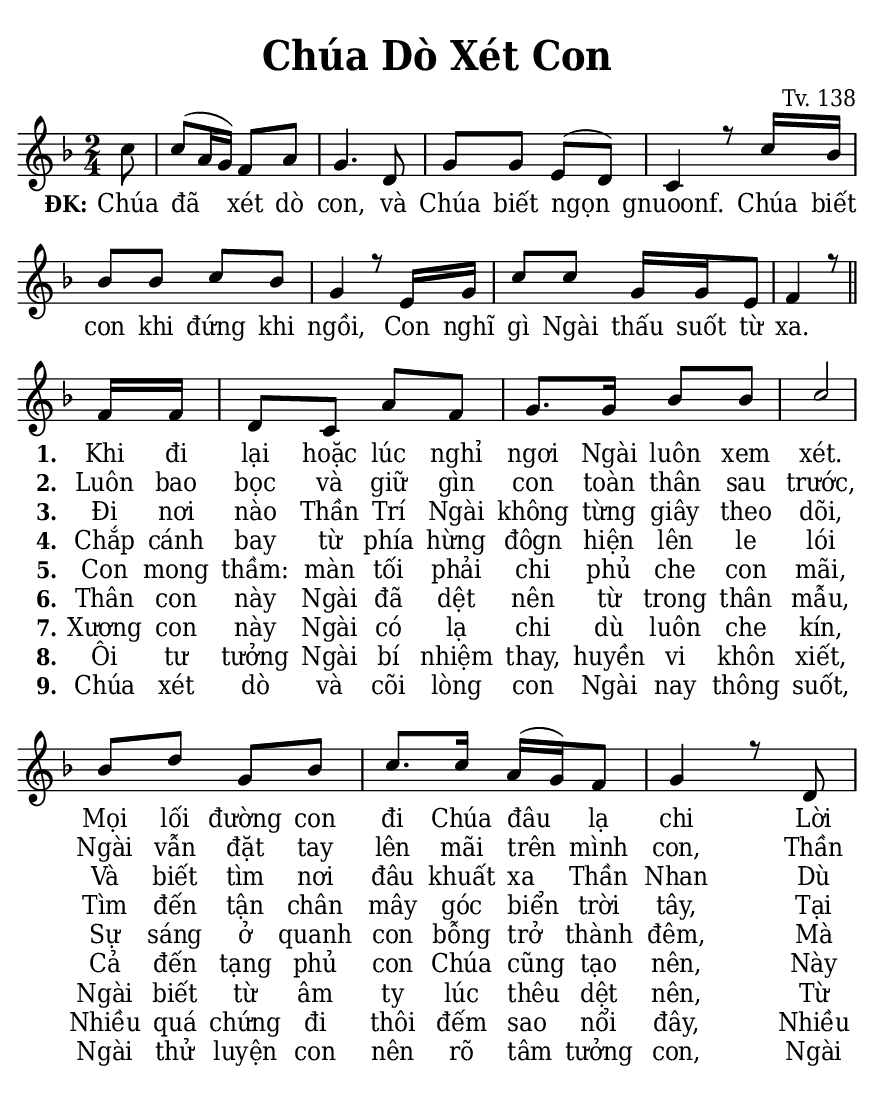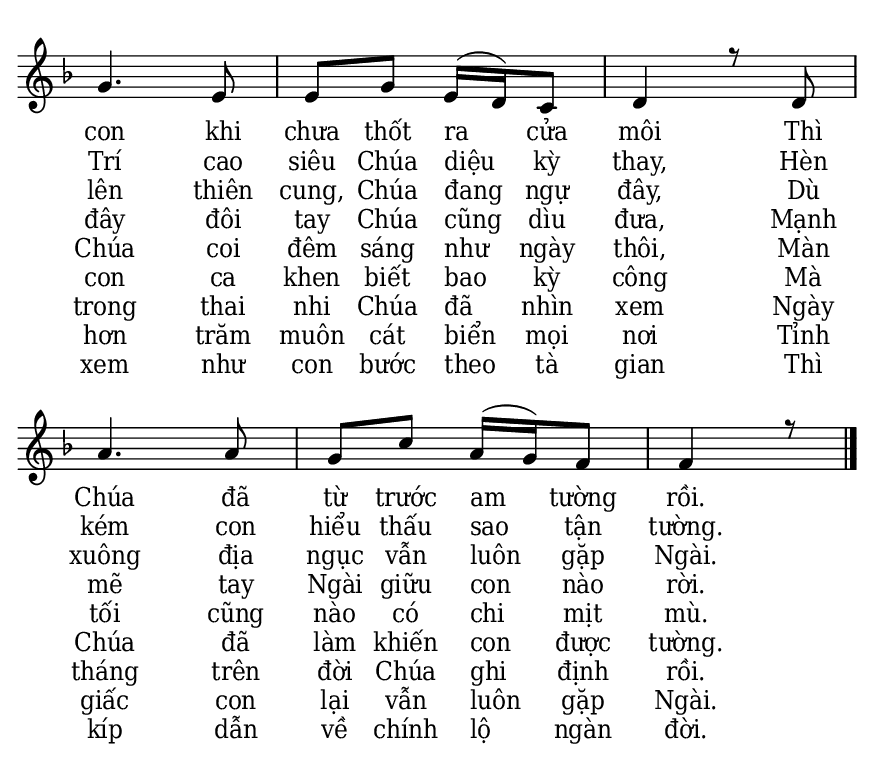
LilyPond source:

% Cài đặt chung\
\version "2.22.1"
\include "english.ly"

\header {
  title = \markup { \fontsize #1 "Chúa Dò Xét Con" }
  composer = "Tv. 138"
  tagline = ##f
}

% Nhạc phiên khúc
nhacPhienKhucSop = \relative c'' {
  \partial 8 c8 |
  c (a16 g) f8 a |
  g4. d8 |
  g g e (d) |
  c4 r8 c'16 bf |
  bf8 bf c bf |
  g4 r8 e16 g |
  c8 c g16 g e8 |
  f4 r8 \bar "||" \break
  
  f16 f |
  d8 c a' f |
  g8. g16 bf8 bf |
  c2 |
  bf8 d g, bf |
  c8. c16 a (g) f8 |
  g4 r8 d |
  g4. e8 |
  e g e16 (d) c8 |
  d4 r8 d |
  a'4. a8 |
  g c a16 (g) f8 |
  f4 r8 \bar "|."
}

nhacPhienKhucAlto = \relative c' {
  
}

% Lời phiên khúc
loiPhienKhucSop = \lyrics {
  \set stanza = "ĐK:"
  Chúa đã xét dò con,
  và Chúa biết ngọn gnuoonf.
  Chúa biết con khi đứng khi ngồi,
  Con nghĩ gì Ngài thấu suốt từ xa.
  <<
    {
      \set stanza = "1."
      Khi đi lại hoặc lúc nghỉ ngơi
      Ngài luôn xem xét.
      Mọi lối đường con đi Chúa đâu lạ chi
      Lời con khi chưa thốt ra cửa môi
      Thì Chúa đã từ trước am tường rồi.
    }
    \new Lyrics {
	    \set associatedVoice = "beSop"
	    \set stanza = "2."
	    Luôn bao bọc và giữ gìn con
	    toàn thân sau trước,
	    Ngài vẫn đặt tay lên mãi trên mình con,
	    Thần Trí cao siêu Chúa diệu kỳ thay,
	    Hèn kém con hiểu thấu sao tận tường.
    }
    \new Lyrics {
	    \set associatedVoice = "beSop"
	    \set stanza = "3."
	    Đi nơi nào Thần Trí Ngài không từng giây theo dõi,
	    Và biết tìm nơi đâu khuất xa Thần Nhan
	    Dù lên thiên cung, Chúa đang ngự đây,
	    Dù xuông địa ngục vẫn luôn gặp Ngài.
    }
    \new Lyrics {
	    \set associatedVoice = "beSop"
	    \set stanza = "4."
	    Chắp cánh bay từ phía hừng đôgn hiện lên le lói
	    Tìm đến tận chân mây góc biển trời tây,
	    Tại đây đôi tay Chúa cũng dìu đưa,
	    Mạnh mẽ tay Ngài giữu con nào rời.
    }
    \new Lyrics {
	    \set associatedVoice = "beSop"
	    \set stanza = "5."
	    Con mong thầm:
	    màn tối phải chi phủ che con mãi,
	    Sự sáng ở quanh con bỗng trở thành đêm,
	    Mà Chúa coi đêm sáng như ngày thôi,
	    Màn tối cũng nào có chi mịt mù.
    }
    \new Lyrics {
	    \set associatedVoice = "beSop"
	    \set stanza = "6."
	    Thân con này Ngài đã dệt nên từ trong thân mẫu,
	    Cả đến tạng phủ con Chúa cũng tạo nên,
	    Này con ca khen biết bao kỳ công
	    Mà Chúa đã làm khiến con được tường.
    }
    \new Lyrics {
	    \set associatedVoice = "beSop"
	    \set stanza = "7."
	    Xương con này Ngài có lạ chi dù luôn che kín,
	    Ngài biết từ âm ty lúc thêu dệt nên,
	    Từ trong thai nhi Chúa đã nhìn xem
	    Ngày tháng trên đời Chúa ghi định rồi.
    }
    \new Lyrics {
	    \set associatedVoice = "beSop"
	    \set stanza = "8."
	    Ôi tư tưởng Ngài bí nhiệm thay,
	    huyền vi khôn xiết,
	    Nhiều quá chứng đi thôi đếm sao nổi đây,
	    Nhiều hơn trăm muôn cát biển mọi nơi
	    Tỉnh giấc con lại vẫn luôn gặp Ngài.
    }
    \new Lyrics {
	    \set associatedVoice = "beSop"
	    \set stanza = "9."
	    Chúa xét dò và cõi lòng con Ngài nay thông suốt,
	    Ngài thử luyện con nên rõ tâm tưởng con,
	    Ngài xem như con bước theo tà gian
	    Thì kíp dẫn về chính lộ ngàn đời.
    }
  >>
}

% Dàn trang
\paper {
  #(set-paper-size "a5")
  top-margin = 10\mm
  bottom-margin = 3\mm
  left-margin = 3\mm
  right-margin = 3\mm
  indent = #0
  #(define fonts
	 (make-pango-font-tree "Deja Vu Serif Condensed"
	 		       "Deja Vu Serif Condensed"
			       "Deja Vu Serif Condensed"
			       (/ 20 20)))
  print-page-number = ##f
  system-system-spacing = #'((basic-distance . 0.1) (padding . 3))
  ragged-bottom = ##t
  %page-count = #1
}

TongNhip = {
  \key f \major \time 2/4
  \set Timing.beamExceptions = #'()
  \set Timing.baseMoment = #(ly:make-moment 1/4)
}

% Đổi kích thước nốt cho bè phụ
notBePhu =
#(define-music-function (font-size music) (number? ly:music?)
   (for-some-music
     (lambda (m)
       (if (music-is-of-type? m 'rhythmic-event)
           (begin
             (set! (ly:music-property m 'tweaks)
                   (cons `(font-size . ,font-size)
                         (ly:music-property m 'tweaks)))
             #t)
           #f))
     music)
   music)

\score {
  \new ChoirStaff <<
    \new Staff \with {
        \consists "Merge_rests_engraver"
        printPartCombineTexts = ##f
      }
      <<
      \new Voice \TongNhip \partCombine 
        \nhacPhienKhucSop
        \notBePhu -1 { \nhacPhienKhucAlto }
      \new NullVoice = beSop \nhacPhienKhucSop
      \new Lyrics \lyricsto beSop \loiPhienKhucSop
      >>
  >>
  \layout {
    \override Lyrics.LyricSpace.minimum-distance = #1.2
    \override Score.BarNumber.break-visibility = ##(#f #f #f)
    \override Score.SpacingSpanner.uniform-stretching = ##t
  } 
}
